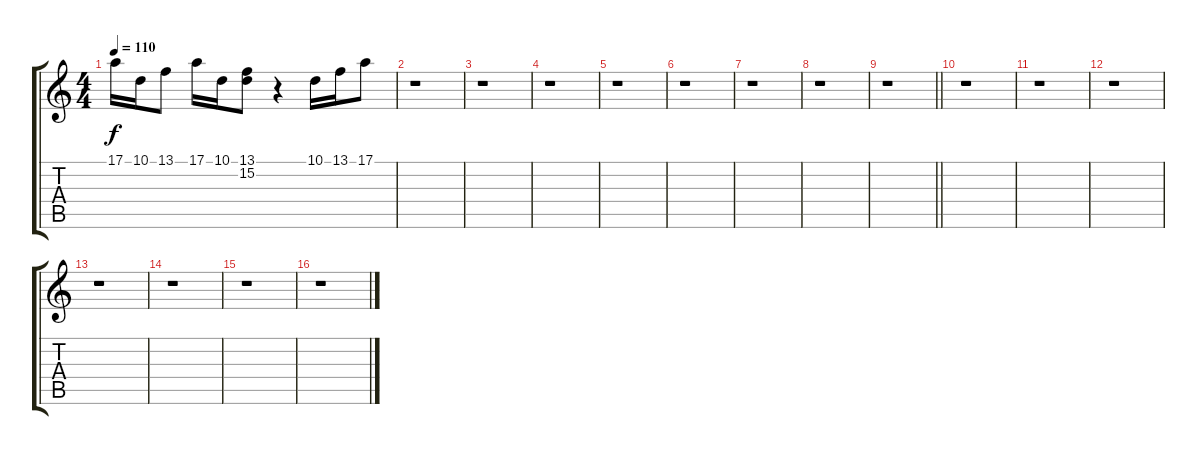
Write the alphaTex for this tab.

\track "" {instrument stringensemble1}
\staff {score tabs}
\tuning (E4 B3 G3 D3 A2 E2) {hide}
\ts (4 4)
\tempo 110
\clef g2
\ks c
17.1.16{dy f} 10.1.16 13.1.8 17.1.16 10.1.16 (13.1 15.2).8 r.4 10.1.16 13.1.16 17.1.8 |
r.1 |
r.1 |
r.1 |
r.1 |
r.1 |
r.1 |
r.1 |
\barLineRight lightlight
r.1 |
r.1 |
r.1 |
r.1 |
r.1 |
r.1 |
r.1 |
r.1
